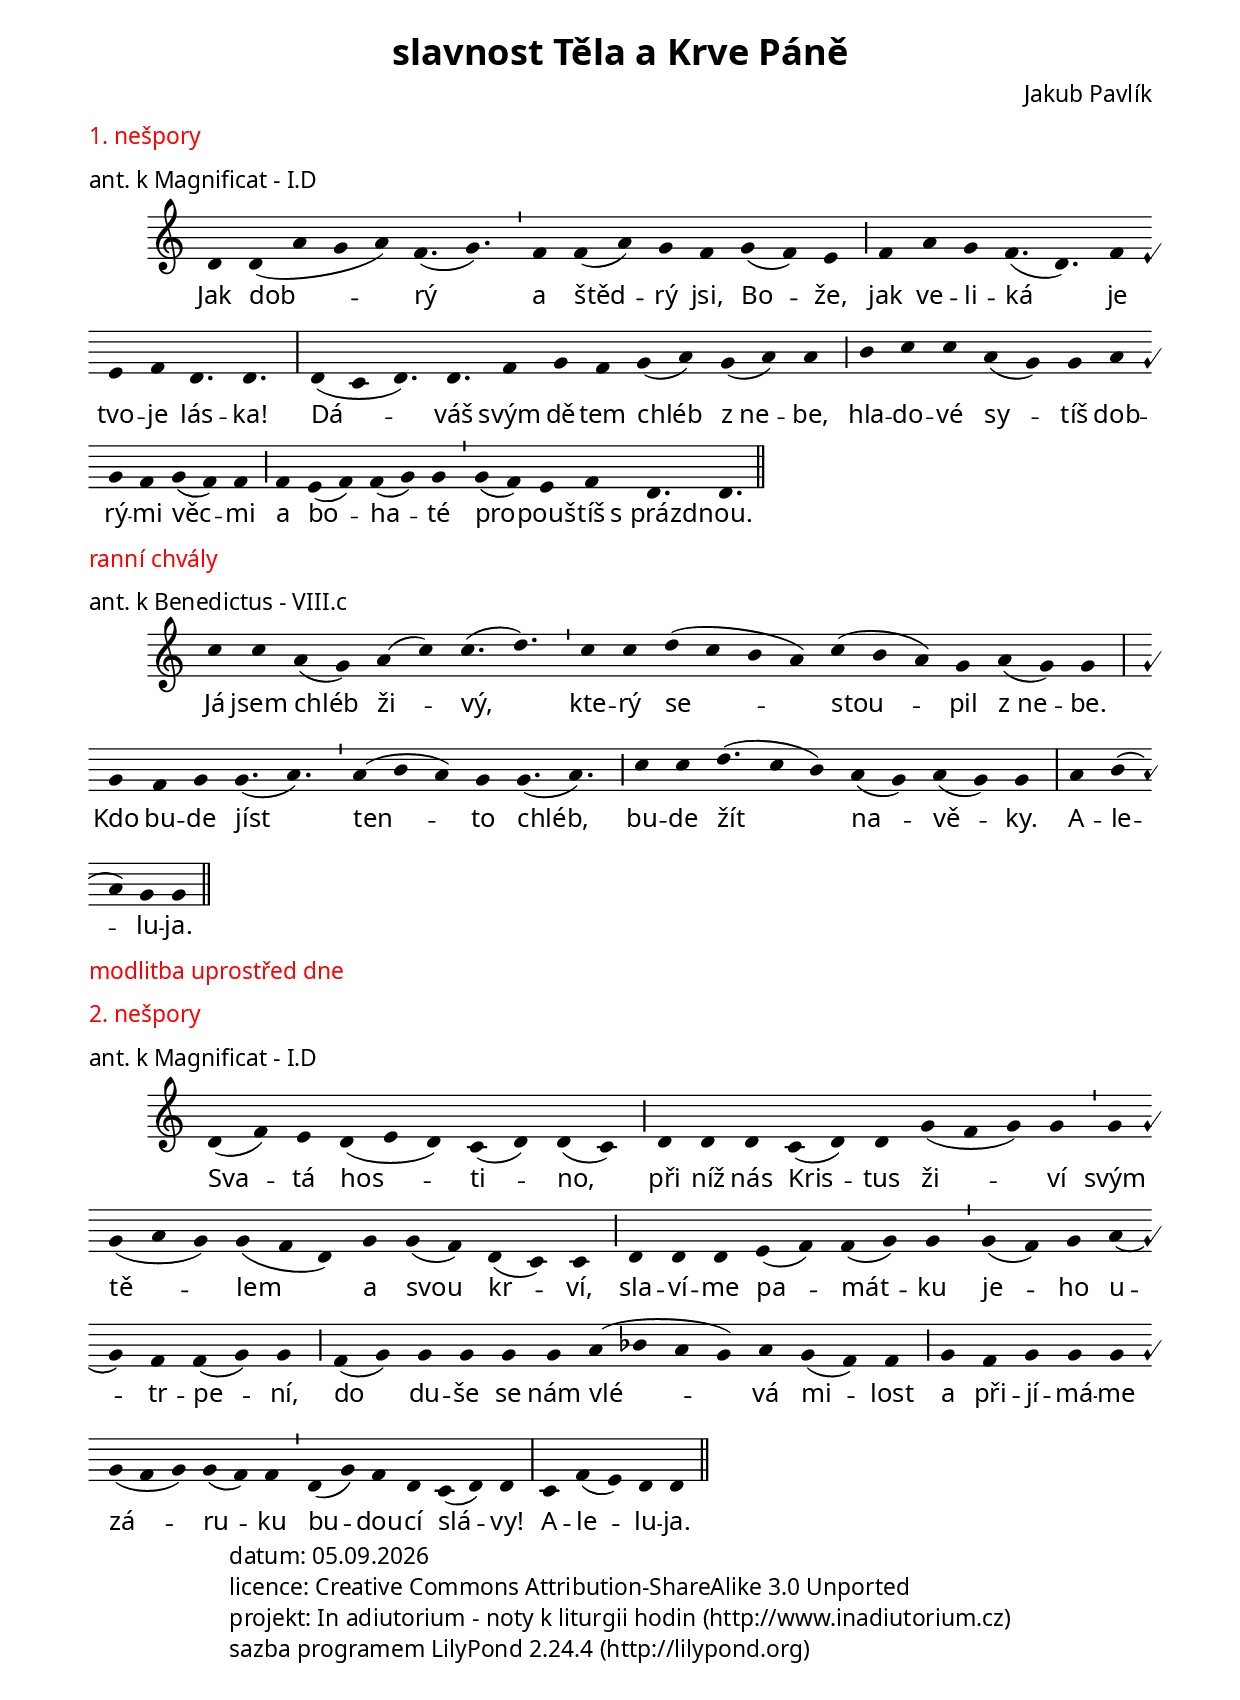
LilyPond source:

\version "2.14.2"

\header {
  title = "slavnost Těla a Krve Páně"
  composer = "Jakub Pavlík"
}

\include "spolecne.ly"
\include "dilyresponsorii.ly"

\markup {\nadpisHodinka {"1. nešpory"}}

\score {
  \relative c' {
    \choralniRezim
    d4 d( a' g a) f4.( g) \barMin f4 f( a) g f g( f) e \barMaior
    f a g f4.( d) f4 e f d4. d \barMax
    
    d4( c d4.) d f4 g f g( a) g( a) a \barMaior
    b c c a( g) g a g f g( f) f \barMaior
    f e( f) f( g) g \barMin g( f) e f d4. d \barFinalis
  }
  \addlyrics {
    Jak dob -- rý a štěd -- rý jsi, Bo -- že,
    jak ve -- li -- ká je tvo -- je lás -- ka!
    
    Dá -- váš svým dě -- tem chléb z_ne -- be,
    hla -- do -- vé sy -- tíš dob -- rý -- mi věc -- mi
    a bo -- ha -- té pro -- pouš -- tíš s_prázd -- nou.
  }
  \header {
    quid = "ant. k Magnificat"
    modus = "I"
    differentia = "D" 
    psalmus = ""
    id = ""
    piece = \markup {\sestavTitulekBezZalmu}
  }
}

\markup {\nadpisHodinka {"ranní chvály"}}

\score {
  \relative c'' {
    \choralniRezim
    c4 c a( g) a( c) c4.( d) \barMin c4 c d( c b a) c( b a) g a( g) g \barMax 
    g f g g4.( a) \barMin a4( b a) g g4.( a) \barMaior c4 c d4.( c4 b) a( g) a( g) g \barMax
    a b( a) g g \barFinalis
  }
  \addlyrics {
    Já jsem chléb ži -- vý, kte -- rý se -- stou -- pil z_ne -- be.
    Kdo bu -- de jíst ten -- to chléb, bu -- de žít na -- vě -- ky.
    A -- le -- lu -- ja.
  }
  \header {
    quid = "ant. k Benedictus"
    modus = "VIII"
    differentia = "c" 
    psalmus = ""
    id = ""
    piece = \markup {\sestavTitulekBezZalmu}
  }
}

\markup {\nadpisHodinka {"modlitba uprostřed dne"}}
\markup {\nadpisHodinka {"2. nešpory"}}

\score {
  \relative c' {
    \choralniRezim
    d( f) e d( e d) c( d) d( c) \barMaior
    d d d c( d) d g( f g) g \barMin g g( a g) g( f d) g g( f) d( c) c \barMaior
    d d d e( f) f( g) g \barMin g( f) g a( g) f f( g) g \barMaior
    f( g) g g g g a( bes a g) a g( f) f \barMaior
    g f g g g g( f g) g( f) f \barMin d( g) f d c( d) d \barMax
    c f( e) d d \barFinalis
  }
  \addlyrics {
    % Jedno dlouhe rozvite osloveni - bez jakehokoli nasledneho
    % sdeleni.
    Sva -- tá hos -- ti -- no,
    při níž nás Kris -- tus ži -- ví svým tě -- lem a svou kr -- ví,
    sla -- ví -- me pa -- mát -- ku je -- ho u -- tr -- pe -- ní,
    do du -- še se nám vlé -- vá mi -- lost
    a při -- jí -- má -- me zá -- ru -- ku bu -- dou -- cí slá -- vy!
    A -- le -- lu -- ja.
  }
  \header {
    quid = "ant. k Magnificat"
    modus = "I"
    differentia = "D" 
    psalmus = ""
    id = ""
    piece = \markup {\sestavTitulekBezZalmu}
  }
}